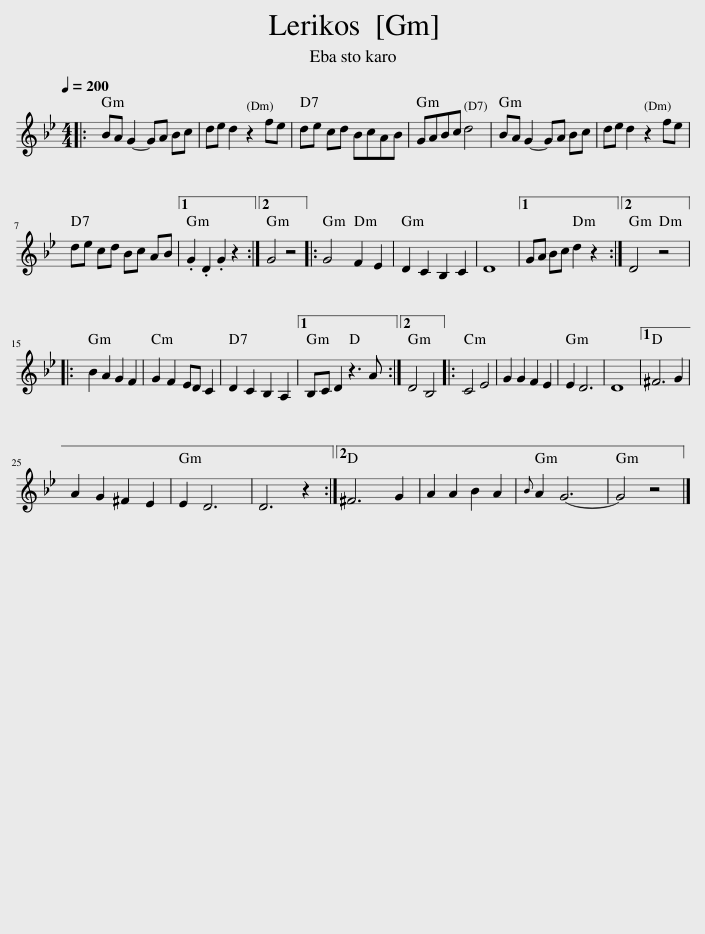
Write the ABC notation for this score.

X:1
L:1/8
Q:1/4=200
M:4/4
I:linebreak $
K:Gmin
V:1 treble
V:1
|: BA G2- GA Bc | de d2 z2 fe | de cd BcAB | GABc d4 | BA G2- GA Bc | %5
 de d2 z2 fe |$ de cd Bc AB |1 .G2 .D2 .G2 z2 :|2 G4 z4 |: G4 F2 E2 | %10
 D2 C2 B,2 C2 | D8 |1 GA Bc d2 z2 :|2 D4 z4 |:$ B2 A2 G2 F2 | %15
 G2 F2 ED C2 | D2 C2 B,2 A,2 |1 B,C D2 z3 A :|2 D4 B,4 |: C4 E4 | %20
 G2 G2 F2 E2 | E2 D6 | D8 |1 ^F6 G2 |$ A2 G2 ^F2 E2 | %25
 E2 D6 | D6 z2 :|2 ^F6 G2 | A2 A2 B2 A2 |{B} A2 G6- | %30
 G4 z4 |] %31
